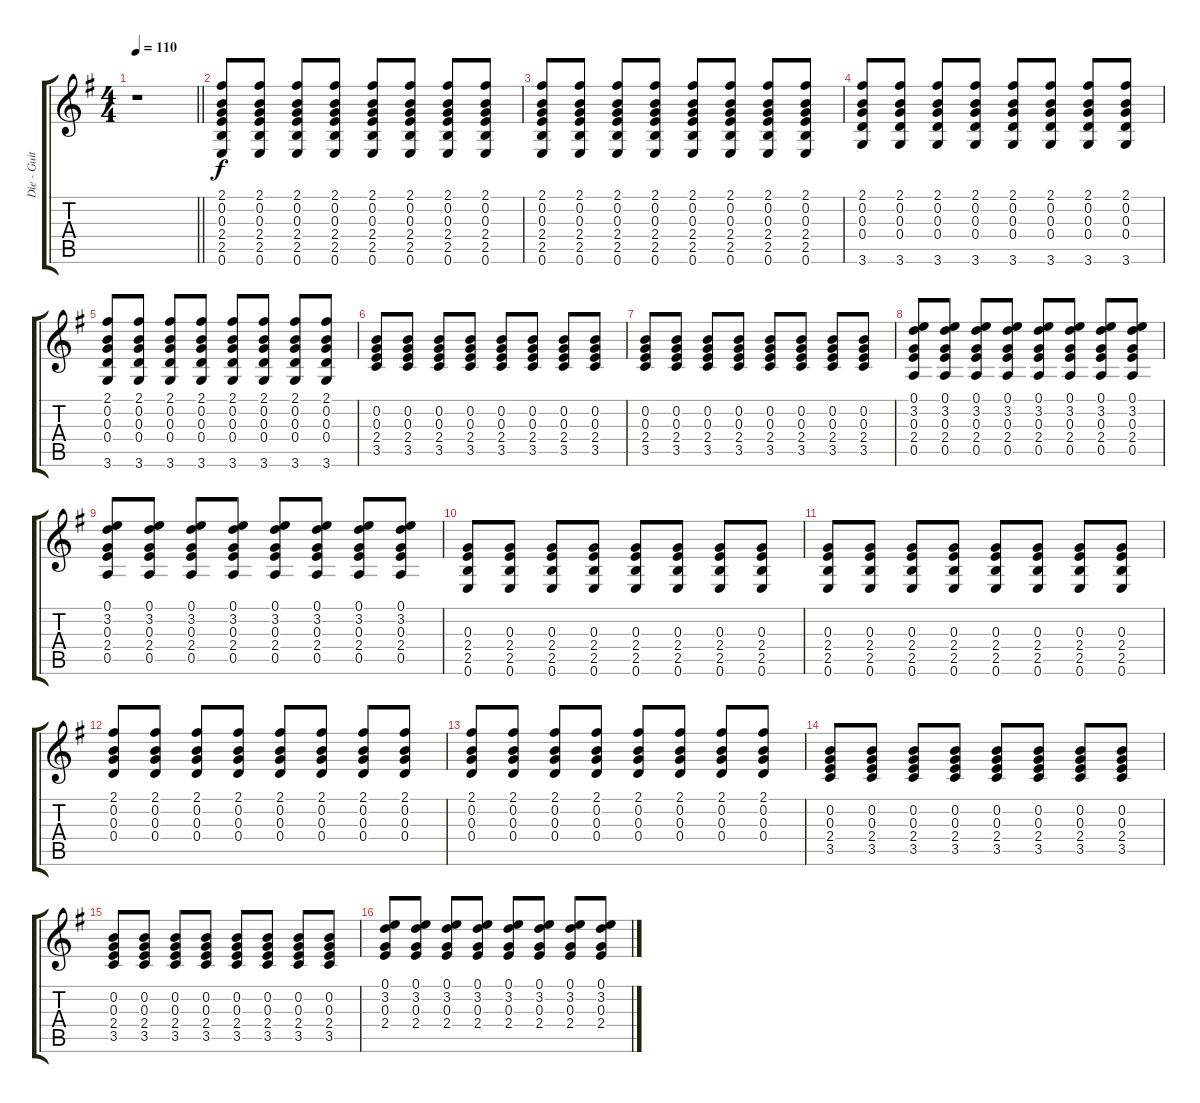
\track ("Die - Guitar 2" "Die - Guit") {instrument overdrivenguitar}
\staff {score tabs}
\tuning (E4 B3 G3 D3 A2 E2) {hide}
\ts (4 4)
\tempo 110
\clef g2
\barLineRight lightlight
\ks g
r.1{dy f} |
(2.1 0.2 0.3 2.4 2.5 0.6).8 (2.1 0.2 0.3 2.4 2.5 0.6).8 (2.1 0.2 0.3 2.4 2.5 0.6).8 (2.1 0.2 0.3 2.4 2.5 0.6).8 (2.1 0.2 0.3 2.4 2.5 0.6).8 (2.1 0.2 0.3 2.4 2.5 0.6).8 (2.1 0.2 0.3 2.4 2.5 0.6).8 (2.1 0.2 0.3 2.4 2.5 0.6).8 |
(2.1 0.2 0.3 2.4 2.5 0.6).8 (2.1 0.2 0.3 2.4 2.5 0.6).8 (2.1 0.2 0.3 2.4 2.5 0.6).8 (2.1 0.2 0.3 2.4 2.5 0.6).8 (2.1 0.2 0.3 2.4 2.5 0.6).8 (2.1 0.2 0.3 2.4 2.5 0.6).8 (2.1 0.2 0.3 2.4 2.5 0.6).8 (2.1 0.2 0.3 2.4 2.5 0.6).8 |
(2.1 0.2 0.3 0.4 3.6).8 (2.1 0.2 0.3 0.4 3.6).8 (2.1 0.2 0.3 0.4 3.6).8 (2.1 0.2 0.3 0.4 3.6).8 (2.1 0.2 0.3 0.4 3.6).8 (2.1 0.2 0.3 0.4 3.6).8 (2.1 0.2 0.3 0.4 3.6).8 (2.1 0.2 0.3 0.4 3.6).8 |
(2.1 0.2 0.3 0.4 3.6).8 (2.1 0.2 0.3 0.4 3.6).8 (2.1 0.2 0.3 0.4 3.6).8 (2.1 0.2 0.3 0.4 3.6).8 (2.1 0.2 0.3 0.4 3.6).8 (2.1 0.2 0.3 0.4 3.6).8 (2.1 0.2 0.3 0.4 3.6).8 (2.1 0.2 0.3 0.4 3.6).8 |
(0.2 0.3 2.4 3.5).8 (0.2 0.3 2.4 3.5).8 (0.2 0.3 2.4 3.5).8 (0.2 0.3 2.4 3.5).8 (0.2 0.3 2.4 3.5).8 (0.2 0.3 2.4 3.5).8 (0.2 0.3 2.4 3.5).8 (0.2 0.3 2.4 3.5).8 |
(0.2 0.3 2.4 3.5).8 (0.2 0.3 2.4 3.5).8 (0.2 0.3 2.4 3.5).8 (0.2 0.3 2.4 3.5).8 (0.2 0.3 2.4 3.5).8 (0.2 0.3 2.4 3.5).8 (0.2 0.3 2.4 3.5).8 (0.2 0.3 2.4 3.5).8 |
(0.1 3.2 0.3 2.4 0.5).8 (0.1 3.2 0.3 2.4 0.5).8 (0.1 3.2 0.3 2.4 0.5).8 (0.1 3.2 0.3 2.4 0.5).8 (0.1 3.2 0.3 2.4 0.5).8 (0.1 3.2 0.3 2.4 0.5).8 (0.1 3.2 0.3 2.4 0.5).8 (0.1 3.2 0.3 2.4 0.5).8 |
(0.1 3.2 0.3 2.4 0.5).8 (0.1 3.2 0.3 2.4 0.5).8 (0.1 3.2 0.3 2.4 0.5).8 (0.1 3.2 0.3 2.4 0.5).8 (0.1 3.2 0.3 2.4 0.5).8 (0.1 3.2 0.3 2.4 0.5).8 (0.1 3.2 0.3 2.4 0.5).8 (0.1 3.2 0.3 2.4 0.5).8 |
(0.3 2.4 2.5 0.6).8 (0.3 2.4 2.5 0.6).8 (0.3 2.4 2.5 0.6).8 (0.3 2.4 2.5 0.6).8 (0.3 2.4 2.5 0.6).8 (0.3 2.4 2.5 0.6).8 (0.3 2.4 2.5 0.6).8 (0.3 2.4 2.5 0.6).8 |
(0.3 2.4 2.5 0.6).8 (0.3 2.4 2.5 0.6).8 (0.3 2.4 2.5 0.6).8 (0.3 2.4 2.5 0.6).8 (0.3 2.4 2.5 0.6).8 (0.3 2.4 2.5 0.6).8 (0.3 2.4 2.5 0.6).8 (0.3 2.4 2.5 0.6).8 |
(2.1 0.2 0.3 0.4).8 (2.1 0.2 0.3 0.4).8 (2.1 0.2 0.3 0.4).8 (2.1 0.2 0.3 0.4).8 (2.1 0.2 0.3 0.4).8 (2.1 0.2 0.3 0.4).8 (2.1 0.2 0.3 0.4).8 (2.1 0.2 0.3 0.4).8 |
(2.1 0.2 0.3 0.4).8 (2.1 0.2 0.3 0.4).8 (2.1 0.2 0.3 0.4).8 (2.1 0.2 0.3 0.4).8 (2.1 0.2 0.3 0.4).8 (2.1 0.2 0.3 0.4).8 (2.1 0.2 0.3 0.4).8 (2.1 0.2 0.3 0.4).8 |
(0.2 0.3 2.4 3.5).8 (0.2 0.3 2.4 3.5).8 (0.2 0.3 2.4 3.5).8 (0.2 0.3 2.4 3.5).8 (0.2 0.3 2.4 3.5).8 (0.2 0.3 2.4 3.5).8 (0.2 0.3 2.4 3.5).8 (0.2 0.3 2.4 3.5).8 |
(0.2 0.3 2.4 3.5).8 (0.2 0.3 2.4 3.5).8 (0.2 0.3 2.4 3.5).8 (0.2 0.3 2.4 3.5).8 (0.2 0.3 2.4 3.5).8 (0.2 0.3 2.4 3.5).8 (0.2 0.3 2.4 3.5).8 (0.2 0.3 2.4 3.5).8 |
(0.1 3.2 0.3 2.4).8 (0.1 3.2 0.3 2.4).8 (0.1 3.2 0.3 2.4).8 (0.1 3.2 0.3 2.4).8 (0.1 3.2 0.3 2.4).8 (0.1 3.2 0.3 2.4).8 (0.1 3.2 0.3 2.4).8 (0.1 3.2 0.3 2.4).8
